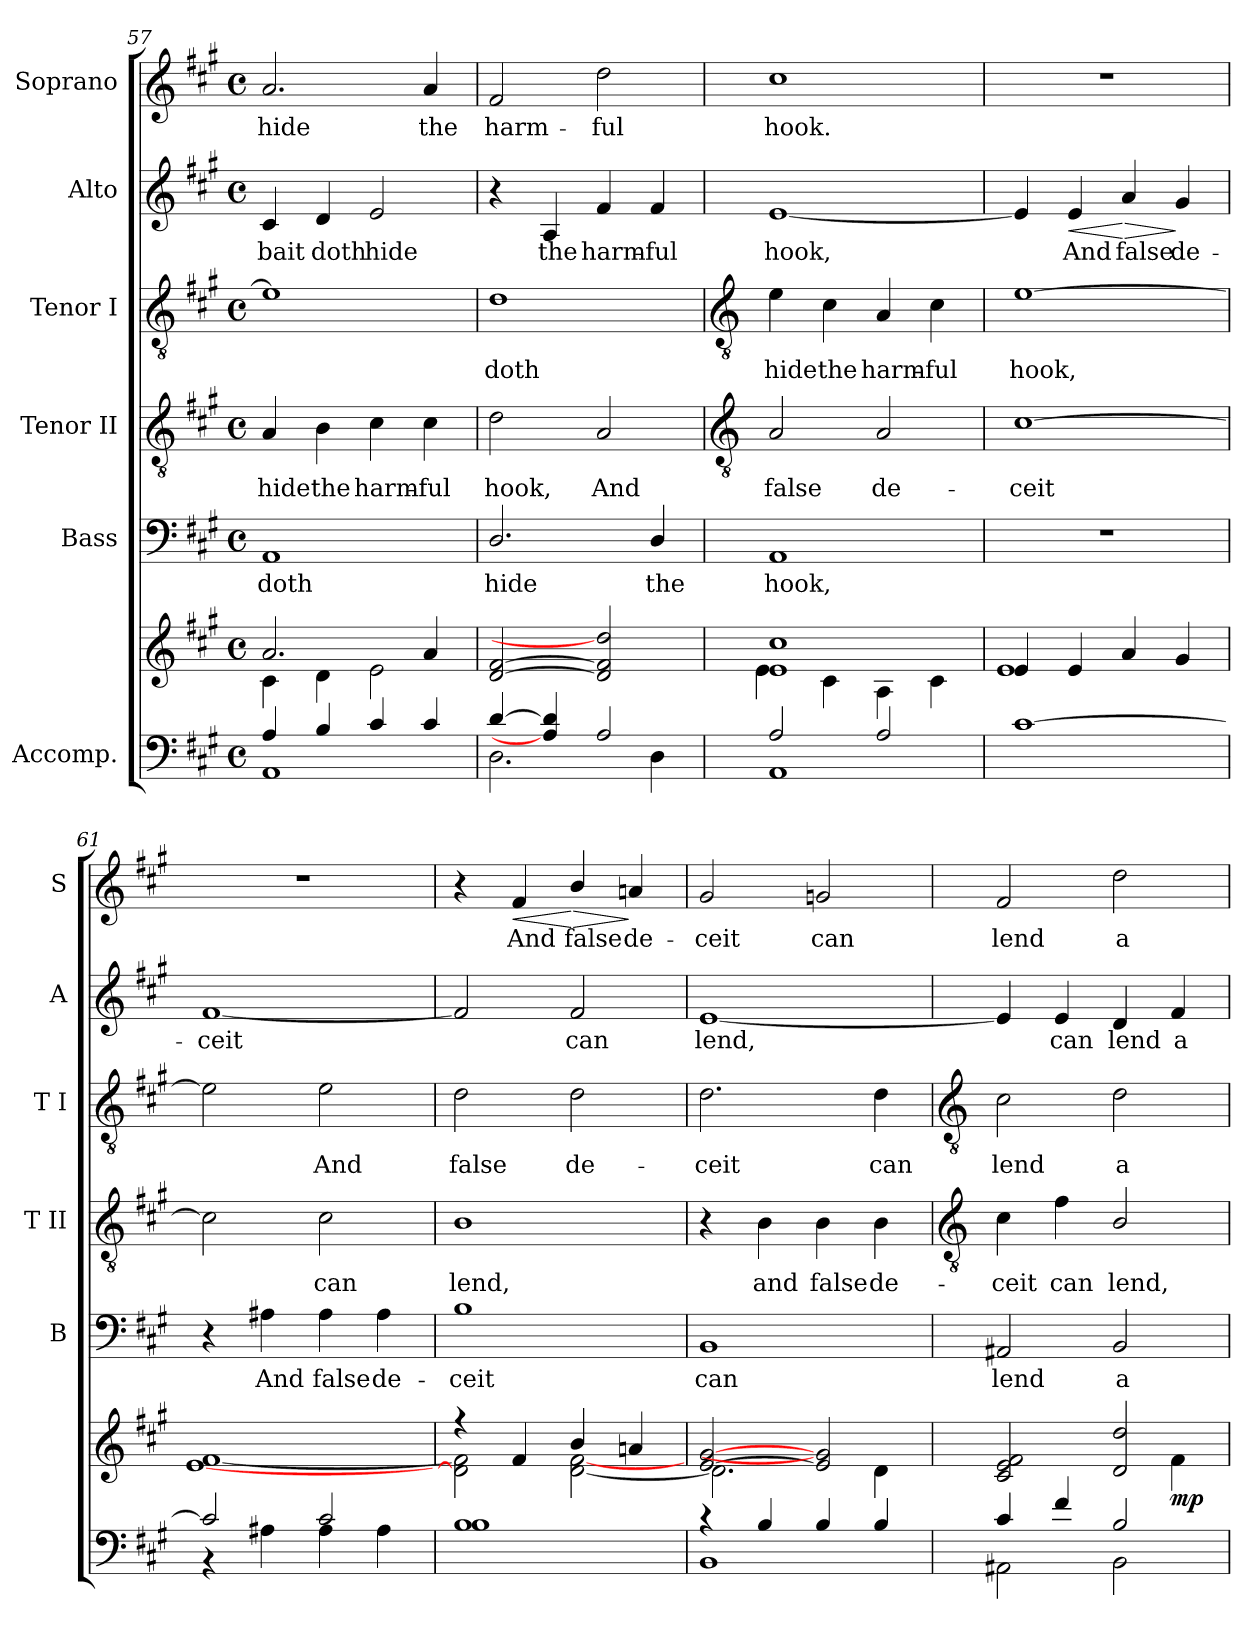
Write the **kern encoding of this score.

**kern	**kern	**dynam	**kern	**text	**kern	**text	**kern	**text	**kern	**text	**dynam	**kern	**text	**dynam
*part6	*part6	*part6	*part5	*part5	*part4	*part4	*part3	*part3	*part2	*part2	*part2	*part1	*part1	*part1
*staff7	*staff6	*staff6/7	*staff5	*staff5	*staff4	*staff4	*staff3	*staff3	*staff2	*staff2	*staff2	*staff1	*staff1	*staff1
*I"Accomp.	*	*	*I"Bass	*	*I"Tenor II	*	*I"Tenor I	*	*I"Alto	*	*	*I"Soprano	*	*
*	*	*	*I'B	*	*I'T II	*	*I'T I	*	*I'A	*	*	*I'S	*	*
*clefF4	*clefG2	*	*clefF4	*	*clefGv2	*	*clefGv2	*	*clefG2	*	*	*clefG2	*	*
*k[f#c#g#]	*k[f#c#g#]	*	*k[f#c#g#]	*	*k[f#c#g#]	*	*k[f#c#g#]	*	*k[f#c#g#]	*	*	*k[f#c#g#]	*	*
*A:	*A:	*	*A:	*	*A:	*	*A:	*	*A:	*	*	*A:	*	*
*M4/4	*M4/4	*	*M4/4	*	*M4/4	*	*M4/4	*	*M4/4	*	*	*M4/4	*	*
*met(c)	*met(c)	*	*met(c)	*	*met(c)	*	*met(c)	*	*met(c)	*	*	*met(c)	*	*
=57	=57	=57	=57	=57	=57	=57	=57	=57	=57	=57	=57	=57	=57	=57
*^	*^	*	*	*	*	*	*	*	*	*	*	*	*	*
!	!	!	!	!	!	!LO:LY:b	!	!LO:LY:b	!	!	!	!LO:LY:b	!	!	!LO:LY:b	!
4A/	1AA\	2.a/	4c#\	.	1AA	doth	4A	hide	1e]	.	4c#	bait	.	2.a	hide	.
!	!	!	!	!	!	!	!	!LO:LY:b	!	!	!	!LO:LY:b	!	!	!	!
4B/	.	.	4d\	.	.	.	4B	the	.	.	4d	doth	.	.	.	.
!	!	!	!	!	!	!	!	!LO:LY:b	!	!	!	!LO:LY:b	!	!	!	!
4c#/	.	.	2e\	.	.	.	4c#	harm-	.	.	2e	hide	.	.	.	.
!	!	!	!	!	!	!	!	!LO:LY:b	!	!	!	!	!	!	!LO:LY:b	!
4c#/	.	4a/	.	.	.	.	4c#	-ful	.	.	.	.	.	4a	the	.
=58	=58	=58	=58	=58	=58	=58	=58	=58	=58	=58	=58	=58	=58	=58	=58	=58
!	!	!	!	!	!	!LO:LY:b	!	!LO:LY:b	!	!LO:LY:b	!	!	!	!	!LO:LY:b	!
[4d/	2.D\	[2d/ [2f#/	1ryy	.	2.D/	hide	2d	hook,	1d	doth	4r	.	.	2f#	harm-	.
!	!	!	!	!	!	!	!	!	!	!	!	!LO:LY:b	!	!	!	!
4A/] 4d/]	.	.	.	.	.	.	.	.	.	.	4A	the	.	.	.	.
!	!	!	!	!	!	!	!	!LO:LY:b	!	!	!	!LO:LY:b	!	!	!LO:LY:b	!
2A/	.	2d/] 2f#/] 2dd/]	.	.	.	.	2A	And	.	.	4f#	harm-	.	2dd	-ful	.
!	!	!	!	!	!	!LO:LY:b	!	!	!	!	!	!LO:LY:b	!	!	!	!
.	4D\	.	.	.	4D/	the	.	.	.	.	4f#	-ful	.	.	.	.
!!LO:LB:g=z
=59	=59	=59	=59	=59	=59	=59	=59	=59	=59	=59	=59	=59	=59	=59	=59	=59
*	*	*	*	*	*	*	*clefGv2	*	*clefGv2	*	*	*	*	*	*	*
!	!	!	!	!	!	!LO:LY:b	!	!LO:LY:b	!	!LO:LY:b	!	!LO:LY:b	!	!	!LO:LY:b	!
2A/	1AA\	1e/ 1cc#/	4e\	.	1AA	hook,	2A	false	4e	hide	[1e	hook,	.	1cc#	hook.	.
!	!	!	!	!	!	!	!	!	!	!LO:LY:b	!	!	!	!	!	!
.	.	.	4c#\	.	.	.	.	.	4c#	the	.	.	.	.	.	.
!	!	!	!	!	!	!	!	!LO:LY:b	!	!LO:LY:b	!	!	!	!	!	!
2A/	.	.	4A\	.	.	.	2A	de-	4A	harm-	.	.	.	.	.	.
!	!	!	!	!	!	!	!	!	!	!LO:LY:b	!	!	!	!	!	!
.	.	.	4c#\	.	.	.	.	.	4c#	-ful	.	.	.	.	.	.
=60	=60	=60	=60	=60	=60	=60	=60	=60	=60	=60	=60	=60	=60	=60	=60	=60
!	!	!	!	!	!	!	!	!LO:LY:b	!	!LO:LY:b	!	!	!	!	!	!
[1c#/	1ryy	4e/	1e\	.	1r	.	[1c#	-ceit	[1e	hook,	4e]	.	.	1r	.	.
!	!	!	!	!	!	!	!	!	!	!	!	!LO:LY:b	!LO:HP:b	!	!	!
.	.	4e/	.	.	.	.	.	.	.	.	4e	And	<	.	.	.
!	!	!	!	!	!	!	!	!	!	!	!	!LO:LY:b	!LO:HP:n=1:b	!	!	!
.	.	4a/	.	.	.	.	.	.	.	.	4a	false	[ >	.	.	.
!	!	!	!	!	!	!	!	!	!	!	!	!LO:LY:b	!	!	!	!
.	.	4g#/	.	.	.	.	.	.	.	.	4g#	de-	]	.	.	.
=61	=61	=61	=61	=61	=61	=61	=61	=61	=61	=61	=61	=61	=61	=61	=61	=61
!	!	!	!	!	!	!	!	!	!	!	!	!LO:LY:b	!	!	!	!
2c#/]	4r	1ryy	[1e\ [1f#\	.	4r	.	2c#]	.	2e]	.	[1f#	-ceit	.	1r	.	.
!	!	!	!	!	!	!LO:LY:b	!	!	!	!	!	!	!	!	!	!
.	4A#X\	.	.	.	4A#X	And	.	.	.	.	.	.	.	.	.	.
!	!	!	!	!	!	!LO:LY:b	!	!LO:LY:b	!	!LO:LY:b	!	!	!	!	!	!
2c#/	4A#\	.	.	.	4A#	false	2c#	can	2e	And	.	.	.	.	.	.
!	!	!	!	!	!	!LO:LY:b	!	!	!	!	!	!	!	!	!	!
.	4A#\	.	.	.	4A#	de-	.	.	.	.	.	.	.	.	.	.
=62	=62	=62	=62	=62	=62	=62	=62	=62	=62	=62	=62	=62	=62	=62	=62	=62
!	!	!	!	!	!	!LO:LY:b	!	!LO:LY:b	!	!LO:LY:b	!	!	!	!	!	!
1B/	1B\	4r	2d\] 2f#\]	.	1B	-ceit	1B	lend,	2d	false	2f#]	.	.	4r	.	.
!	!	!	!	!	!	!	!	!	!	!	!	!	!	!	!LO:LY:b	!LO:HP:b
.	.	4f#/	.	.	.	.	.	.	.	.	.	.	.	4f#	And	<
!	!	!	!	!	!	!	!	!	!	!LO:LY:b	!	!LO:LY:b	!	!	!LO:LY:b	!LO:HP:n=1:b
.	.	4b/	[2d\ [2f#\	.	.	.	.	.	2d	de-	2f#	can	.	4b/	false	[ >
!	!	!	!	!	!	!	!	!	!	!	!	!	!	!	!LO:LY:b	!
.	.	4an/	.	.	.	.	.	.	.	.	.	.	.	4an	de-	]
=63	=63	=63	=63	=63	=63	=63	=63	=63	=63	=63	=63	=63	=63	=63	=63	=63
!	!	!	!	!	!	!LO:LY:b	!	!	!	!LO:LY:b	!	!LO:LY:b	!	!	!LO:LY:b	!
4r	1BB\	[2e/ [2g#/	2.d\]	.	1BB	can	4r	.	2.d	-ceit	[1e	lend,	.	2g#	-ceit	.
!	!	!	!	!	!	!	!	!LO:LY:b	!	!	!	!	!	!	!	!
4B/	.	.	.	.	.	.	4B	and	.	.	.	.	.	.	.	.
!	!	!	!	!	!	!	!	!LO:LY:b	!	!	!	!	!	!	!LO:LY:b	!
4B/	.	2e/] 2g/]	.	.	.	.	4B	false	.	.	.	.	.	2gn	can	.
!	!	!	!	!	!	!	!	!LO:LY:b	!	!LO:LY:b	!	!	!	!	!	!
4B/	.	.	4d\	.	.	.	4B	de-	4d	can	.	.	.	.	.	.
*	*	*v	*v	*	*	*	*	*	*	*	*	*	*	*	*	*
!!LO:LB:g=z
=64	=64	=64	=64	=64	=64	=64	=64	=64	=64	=64	=64	=64	=64	=64	=64
*	*	*	*	*	*	*clefGv2	*	*clefGv2	*	*	*	*	*	*	*
*	*	*^	*	*	*	*	*	*	*	*	*	*	*	*	*
*	*	*	*^	*	*	*	*	*	*	*	*	*	*	*	*	*
!	!	!	!	!	!	!	!LO:LY:b	!	!LO:LY:b	!	!LO:LY:b	!	!	!	!	!LO:LY:b	!
4c#/	2AA#X\	2c#/ 2e/ 2f#/	1ryy	2ryy	.	2AA#X	lend	4c#	-ceit	2c#	lend	4e]	.	.	2f#	lend	.
!	!	!	!	!	!	!	!	!	!LO:LY:b	!	!	!	!LO:LY:b	!	!	!	!
4f#/	.	.	.	.	.	.	.	4f#	can	.	.	4e	can	.	.	.	.
!	!	!	!	!	!	!	!LO:LY:b	!	!LO:LY:b	!	!LO:LY:b	!	!LO:LY:b	!	!	!LO:LY:b	!
2B/	2BB\	2d/ 2dd/	.	4ryy	.	2BB	a	2B/	lend,	2d	a	4d	lend	.	2dd	a	.
!	!	!	!	!	!LO:DY:b	!	!	!	!	!	!	!	!LO:LY:b	!	!	!	!
.	.	.	.	4f#\	mp	.	.	.	.	.	.	4f#	a	.	.	.	.
*v	*v	*	*	*	*	*	*	*	*	*	*	*	*	*	*	*	*
*	*v	*v	*v	*	*	*	*	*	*	*	*	*	*	*	*	*
=	=	=	=	=	=	=	=	=	=	=	=	=	=	=
*-	*-	*-	*-	*-	*-	*-	*-	*-	*-	*-	*-	*-	*-	*-
